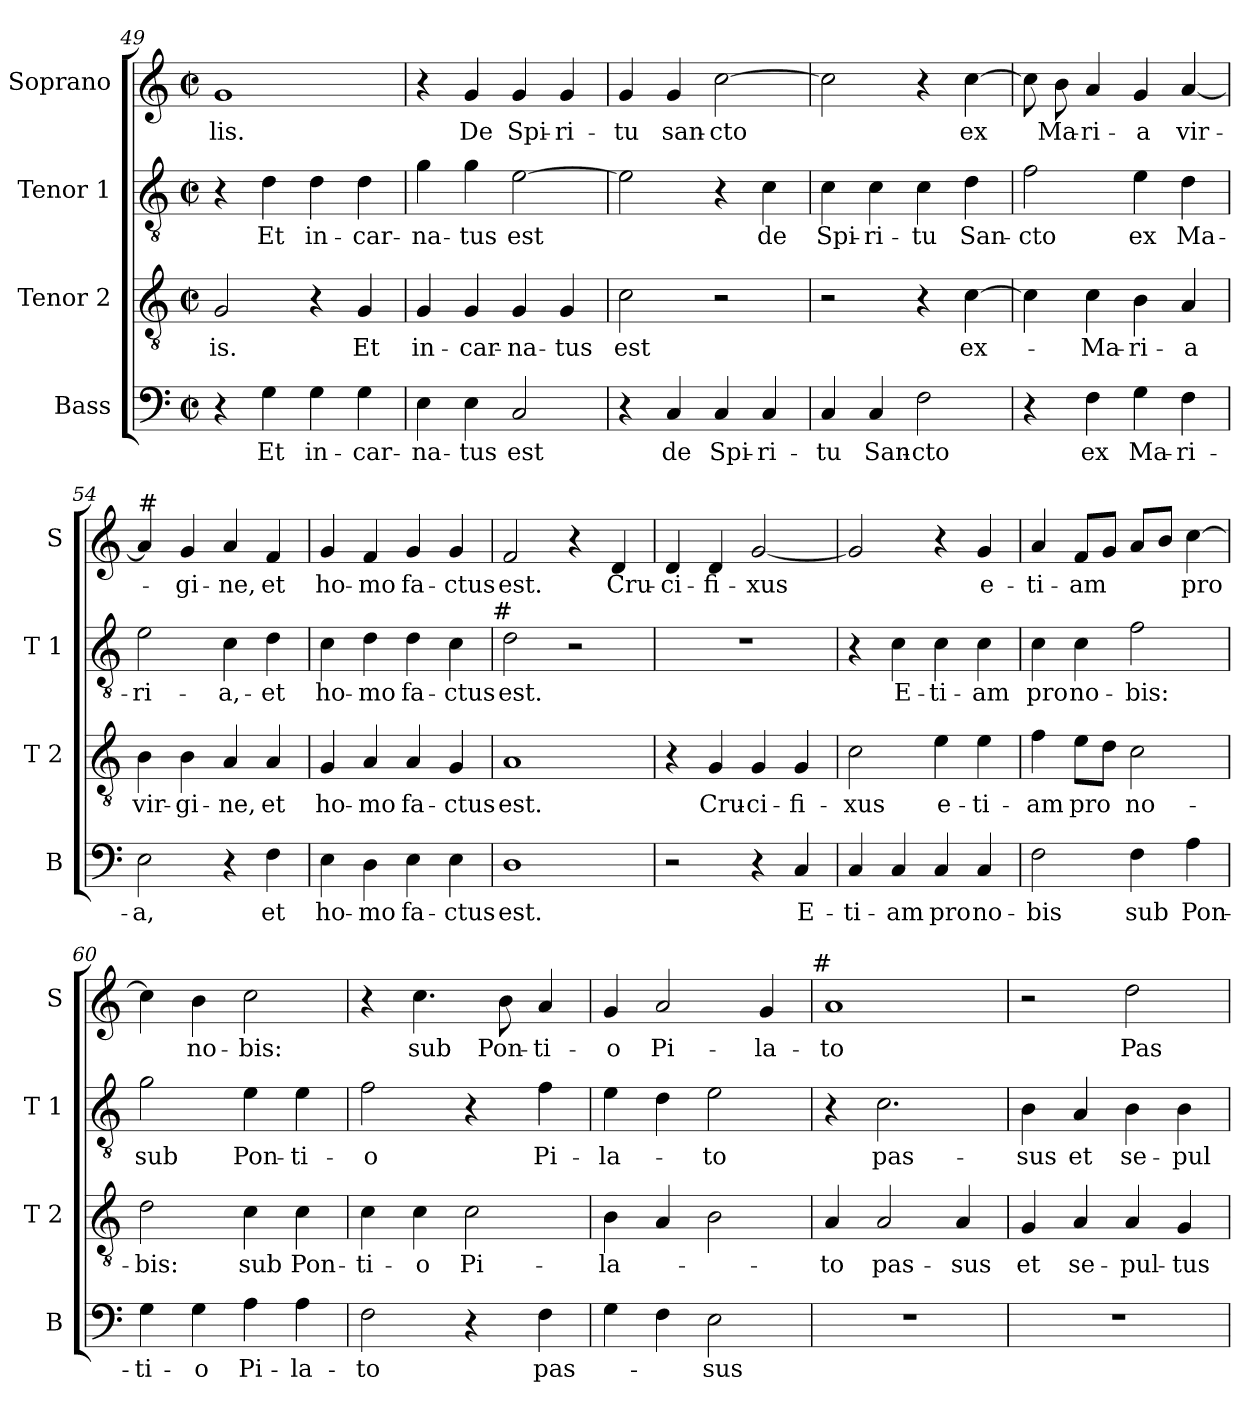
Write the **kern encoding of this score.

**kern	**text	**kern	**text	**kern	**text	**kern	**text
*part4	*part4	*part3	*part3	*part2	*part2	*part1	*part1
*staff4	*staff4	*staff3	*staff3	*staff2	*staff2	*staff1	*staff1
*I"Bass	*	*I"Tenor 2	*	*I"Tenor 1	*	*I"Soprano	*
*I'B	*	*I'T 2	*	*I'T 1	*	*I'S	*
!!LO:LB:g=z
*clefF4	*	*clefGv2	*	*clefGv2	*	*clefG2	*
*k[]	*	*k[]	*	*k[]	*	*k[]	*
*C:	*	*C:	*	*C:	*	*C:	*
*M2/2	*	*M2/2	*	*M2/2	*	*M2/2	*
*met(c|)	*	*met(c|)	*	*met(c|)	*	*met(c|)	*
=49	=49	=49	=49	=49	=49	=49	=49
4r	.	2G/	-is.	4r	.	1g	-lis.
4G\	Et	.	.	4d\	Et	.	.
4G\	in-	4r	.	4d\	in-	.	.
4G\	-car-	4G/	Et	4d\	-car-	.	.
=50	=50	=50	=50	=50	=50	=50	=50
4E\	-na-	4G/	in-	4g\	-na-	4r	.
4E\	-tus	4G/	-car-	4g\	-tus	4g/	De
2C/	est	4G/	-na-	[2e\	est	4g/	Spi-
.	.	4G/	-tus	.	.	4g/	-ri-
=51	=51	=51	=51	=51	=51	=51	=51
4r	.	2c\	est	2e\]	.	4g/	-tu
4C/	de	.	.	.	.	4g/	san-
4C/	Spi-	2r	.	4r	.	[2cc\	-cto
4C/	-ri-	.	.	4c\	de	.	.
=52	=52	=52	=52	=52	=52	=52	=52
4C/	-tu	2r	.	4c\	Spi-	2cc\]	.
4C/	San-	.	.	4c\	-ri-	.	.
2F\	-cto	4r	.	4c\	-tu	4r	.
.	.	[4c\	ex-	4d\	San-	[4cc\	ex
=53	=53	=53	=53	=53	=53	=53	=53
4r	.	4c\]	.	2f\	-cto	8cc\]	.
.	.	.	.	.	.	8b\	Ma-
4F\	ex	4c\	-Ma-	.	.	4a/	-ri-
4G\	Ma-	4B\	-ri-	4e\	ex	4g/	-a
4F\	-ri-	4A/	-a	4d\	Ma-	[4a/	vir-
=54	=54	=54	=54	=54	=54	=54	=54
!	!	!	!	!	!	!LO:TX:a:t=#	!
2E\	-a,	4B\	vir-	2e\	-ri-	4a/]	.
.	.	4B\	-gi-	.	.	4g/	-gi-
4r	.	4A/	-ne,	4c\	-a,-	4a/	-ne,
4F\	et	4A/	et	4d\	-et	4f/	et
!!LO:PB:g=z
=55	=55	=55	=55	=55	=55	=55	=55
4E\	ho-	4G/	ho-	4c\	ho-	4g/	ho-
4D\	-mo	4A/	-mo	4d\	-mo	4f/	-mo
4E\	fa-	4A/	fa-	4d\	fa-	4g/	fa-
4E\	-ctus	4G/	-ctus	4c\	-ctus	4g/	-ctus
!	!	!	!	!LO:TX:a:t=#	!	!	!
=56	=56	=56	=56	=56	=56	=56	=56
1D	est.	1A	est.	2d\	est.	2f/	est.
.	.	.	.	2r	.	4r	.
.	.	.	.	.	.	4d/	Cru-
=57	=57	=57	=57	=57	=57	=57	=57
2r	.	4r	.	1r	.	4d/	-ci-
.	.	4G/	Cru-	.	.	4d/	-fi-
4r	.	4G/	-ci-	.	.	[2g/	-xus
4C/	E-	4G/	-fi-	.	.	.	.
=58	=58	=58	=58	=58	=58	=58	=58
4C/	-ti-	2c\	-xus	4r	.	2g/]	.
4C/	-am	.	.	4c\	E-	.	.
4C/	pro	4e\	e-	4c\	-ti-	4r	.
4C/	no-	4e\	-ti-	4c\	-am	4g/	e-
=59	=59	=59	=59	=59	=59	=59	=59
2F\	-bis	4f\	-am	4c\	pro	4a/	-ti-
.	.	8e\L	pro	4c\	no-	8f/L	-am
.	.	8d\J	.	.	.	8g/J	.
4F\	sub	2c\	no-	2f\	-bis:	8a/L	.
.	.	.	.	.	.	8b/J	.
4A\	Pon-	.	.	.	.	[4cc\	pro
=60	=60	=60	=60	=60	=60	=60	=60
4G\	-ti-	2d\	-bis:	2g\	sub	4cc\]	.
4G\	-o	.	.	.	.	4b\	no-
4A\	Pi-	4c\	sub	4e\	Pon-	2cc\	-bis:
4A\	-la-	4c\	Pon-	4e\	-ti-	.	.
!!LO:LB:g=z
=61	=61	=61	=61	=61	=61	=61	=61
2F\	-to	4c\	-ti-	2f\	-o	4r	.
.	.	4c\	-o	.	.	4.cc\	sub
4r	.	2c\	Pi-	4r	.	.	.
.	.	.	.	.	.	8b\	Pon-
4F\	pas-	.	.	4f\	Pi-	4a/	-ti-
=62	=62	=62	=62	=62	=62	=62	=62
4G\	.	4B\	-la-	4e\	-la-	4g/	-o
4F\	.	4A/	.	4d\	.	2a/	Pi-
2E\	-sus	2B\	.	2e\	-to	.	.
.	.	.	.	.	.	4g/	-la-
!	!	!	!	!	!	!LO:TX:a:t=#	!
=63	=63	=63	=63	=63	=63	=63	=63
1r	.	4A/	-to	4r	.	1a	-to
.	.	2A/	pas-	2.c\	pas-	.	.
.	.	4A/	-sus	.	.	.	.
=64	=64	=64	=64	=64	=64	=64	=64
1r	.	4G/	et	4B\	-sus	2r	.
.	.	4A/	se-	4A/	et	.	.
.	.	4A/	-pul-	4B\	se-	2dd\	Pas-
.	.	4G/	-tus	4B\	-pul-	.	.
=	=	=	=	=	=	=	=
*-	*-	*-	*-	*-	*-	*-	*-
